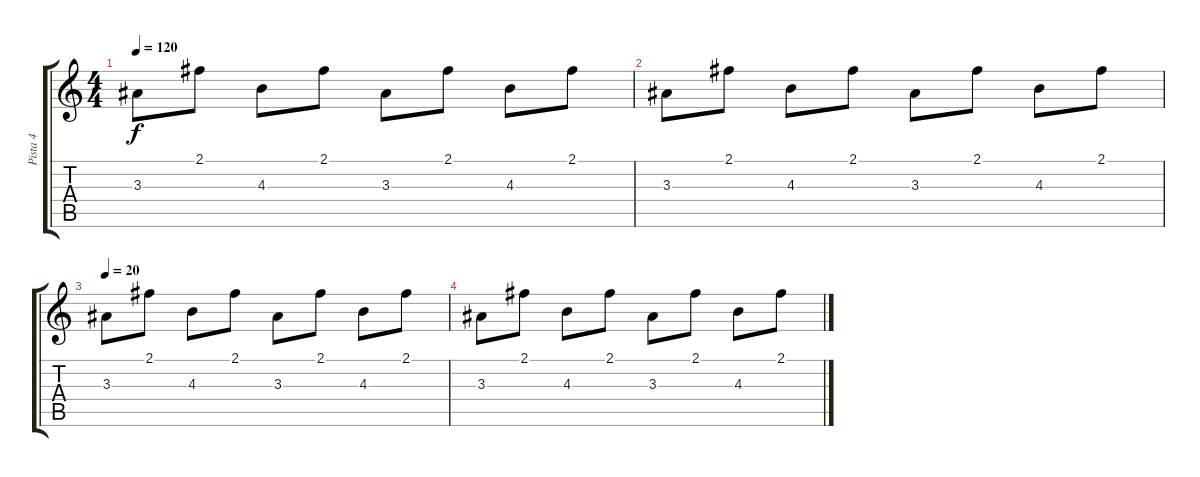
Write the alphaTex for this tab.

\track ("Pista 4" "Pista 4") {instrument electricguitarclean}
\staff {score tabs}
\tuning (E4 B3 G3 D3 A2 E2) {hide}
\ts (4 4)
\tempo 120
\clef g2
\ks c
3.3.8{dy f} 2.1.8 4.3.8 2.1.8 3.3.8 2.1.8 4.3.8 2.1.8 |
3.3.8 2.1.8 4.3.8 2.1.8 3.3.8 2.1.8 4.3.8 2.1.8 |
\tempo 20
3.3.8 2.1.8 4.3.8 2.1.8 3.3.8 2.1.8 4.3.8 2.1.8 |
3.3.8 2.1.8 4.3.8 2.1.8 3.3.8 2.1.8 4.3.8 2.1.8
